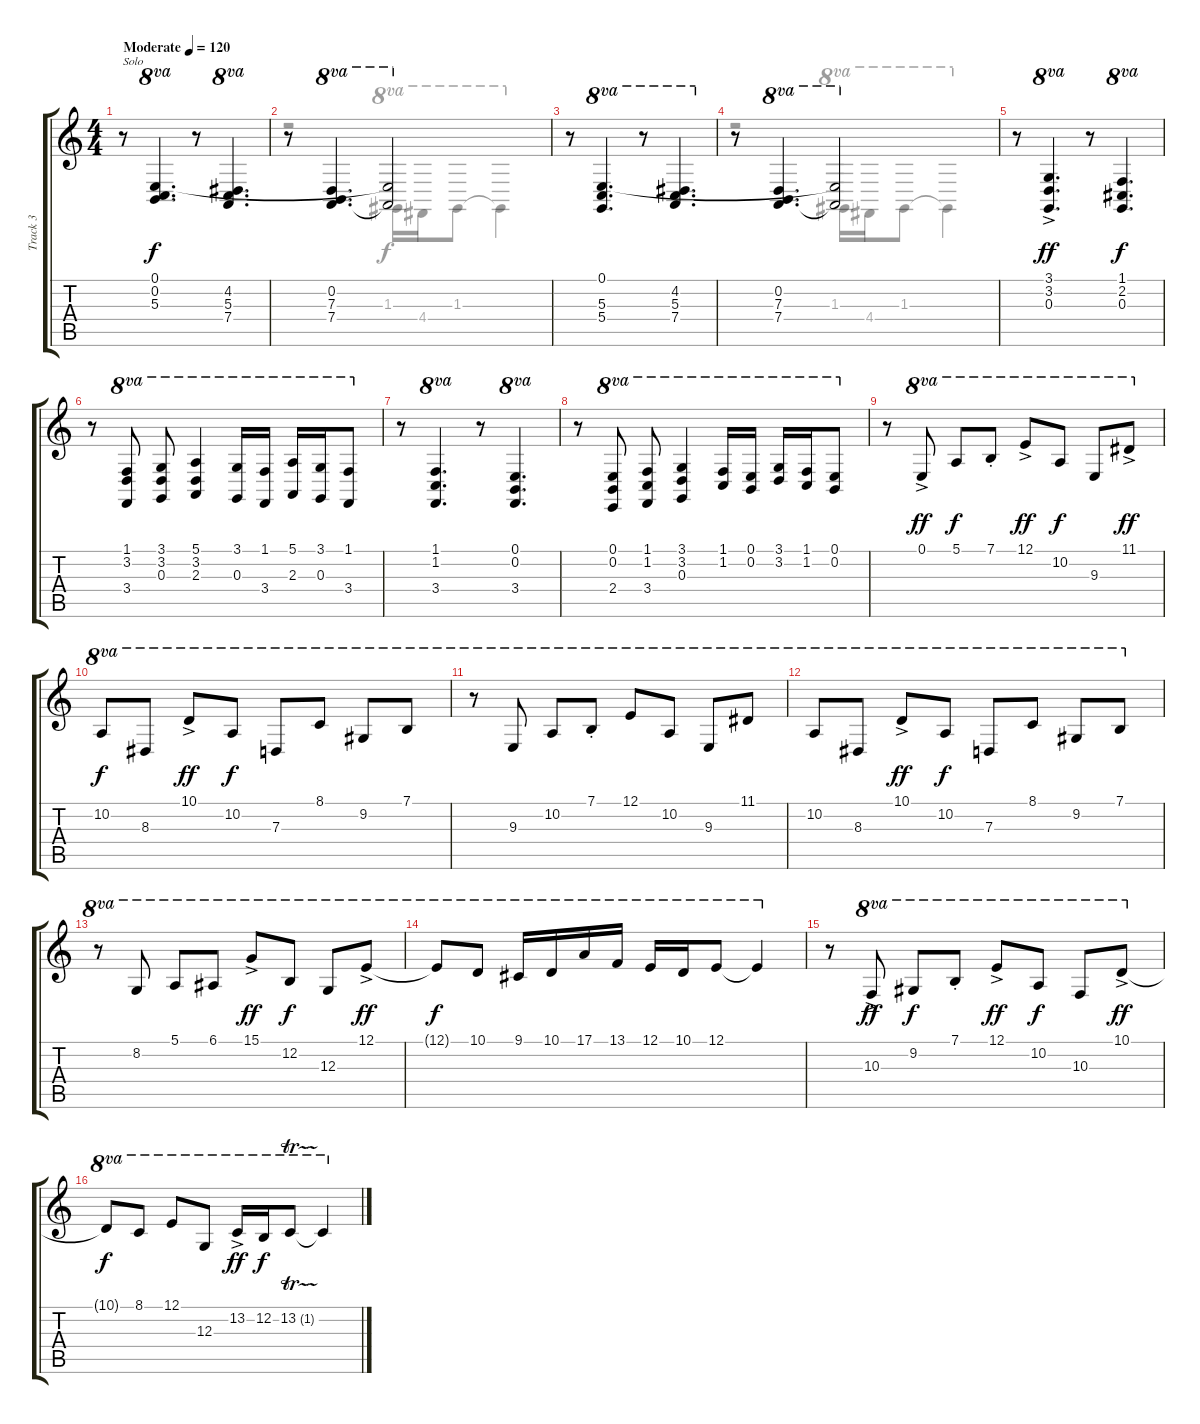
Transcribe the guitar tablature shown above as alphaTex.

\track ("Track 3" "Track 3") {instrument brightacousticpiano}
\staff {score tabs}
\tuning (E4 B3 G3 D3 A2 B1) {hide}
\voice
\ts (4 4)
\tempo (120 "Moderate")
\clef g2
\ks c
r.8{txt "Solo" dy f instrument brightacousticpiano} (0.1 0.2 5.3).4{d ot 8va} r.8 (4.2 5.3 7.4).4{d ot 8va} |
r.8 (0.2 7.3 7.4).4{d ot 8va} (0.1{t} 7.4{t}).2{ot 8va} |
r.8 (0.1 5.3 5.4).4{d ot 8va} r.8{ot 8va} (4.2 5.3 7.4).4{d ot 8va} |
r.8 (0.2 7.3 7.4).4{d ot 8va} (0.1{t} 7.4{t}).2{ot 8va} |
r.8 (3.1 3.2 0.3{ac}).4{d ot 8va dy ff} r.8 (1.1 2.2 0.3).4{d ot 8va dy f} |
r.8 (1.1 3.2 3.4).8{ot 8va} (3.1 3.2 0.3).8{ot 8va} (5.1 3.2 2.3).4{ot 8va} (3.1 0.3).16{ot 8va} (1.1 3.4).16{ot 8va} (5.1 2.3).16{ot 8va} (3.1 0.3).16{ot 8va} (1.1 3.4).8{ot 8va} |
r.8 (1.1 1.2 3.4).4{d ot 8va} r.8 (0.1 0.2 3.4).4{d ot 8va} |
r.8 (0.1 0.2 2.4).8{ot 8va} (1.1 1.2 3.4).8{ot 8va} (3.1 3.2 0.3).4{ot 8va} (1.1 1.2).16{ot 8va} (0.1 0.2).16{ot 8va} (3.1 3.2).16{ot 8va} (1.1 1.2).16{ot 8va} (0.1 0.2).8{ot 8va} |
r.8 0.1{ac}.8{ot 8va dy ff} 5.1.8{ot 8va dy f} 7.1{st}.8{ot 8va} 12.1{ac}.8{ot 8va dy ff} 10.2.8{ot 8va dy f} 9.3.8{ot 8va} 11.1{ac}.8{ot 8va dy ff} |
10.2.8{ot 8va dy f} 8.3.8{ot 8va} 10.1{ac}.8{ot 8va dy ff} 10.2.8{ot 8va dy f} 7.3.8{ot 8va} 8.1.8{ot 8va} 9.2.8{ot 8va} 7.1.8{ot 8va} |
r.8{ot 8va} 9.3.8{ot 8va} 10.2.8{ot 8va} 7.1{st}.8{ot 8va} 12.1.8{ot 8va} 10.2.8{ot 8va} 9.3.8{ot 8va} 11.1.8{ot 8va} |
10.2.8{ot 8va} 8.3.8{ot 8va} 10.1{ac}.8{ot 8va dy ff} 10.2.8{ot 8va dy f} 7.3.8{ot 8va} 8.1.8{ot 8va} 9.2.8{ot 8va} 7.1.8{ot 8va} |
r.8{ot 8va} 8.2.8{ot 8va} 5.1.8{ot 8va} 6.1.8{ot 8va} 15.1{ac}.8{ot 8va dy ff} 12.2.8{ot 8va dy f} 12.3.8{ot 8va} 12.1{ac}.8{ot 8va dy ff} |
12.1{t}.8{ot 8va dy f} 10.1.8{ot 8va} 9.1.16{ot 8va} 10.1.16{ot 8va} 17.1.16{ot 8va} 13.1.16{ot 8va} 12.1.16{ot 8va} 10.1.16{ot 8va} 12.1.8{ot 8va} 12.1{t}.4{ot 8va} |
r.8 10.3{ac}.8{ot 8va dy ff} 9.2.8{ot 8va dy f} 7.1{st}.8{ot 8va} 12.1{ac}.8{ot 8va dy ff} 10.2.8{ot 8va dy f} 10.3.8{ot 8va} 10.1{ac}.8{ot 8va dy ff} |
10.1{t}.8{ot 8va dy f} 8.1.8{ot 8va} 12.1.8{ot 8va} 12.3.8{ot 8va} 13.2{ac}.16{ot 8va dy ff} 12.2.16{ot 8va dy f} 13.2{tr (1 16)}.8{ot 8va} 13.2{t}.4{ot 8va}
\voice
\clef g2
\ottava regular
\simile none
\ks c
|
r.2 1.3.16{ot 8va} 4.4.16{ot 8va} 1.3.8{ot 8va} 1.3{t}.4{ot 8va} |
|
r.2 1.3.16{ot 8va} 4.4.16{ot 8va} 1.3.8{ot 8va} 1.3{t}.4{ot 8va} |
|
|
|
|
|
|
|
|
|
|
|
